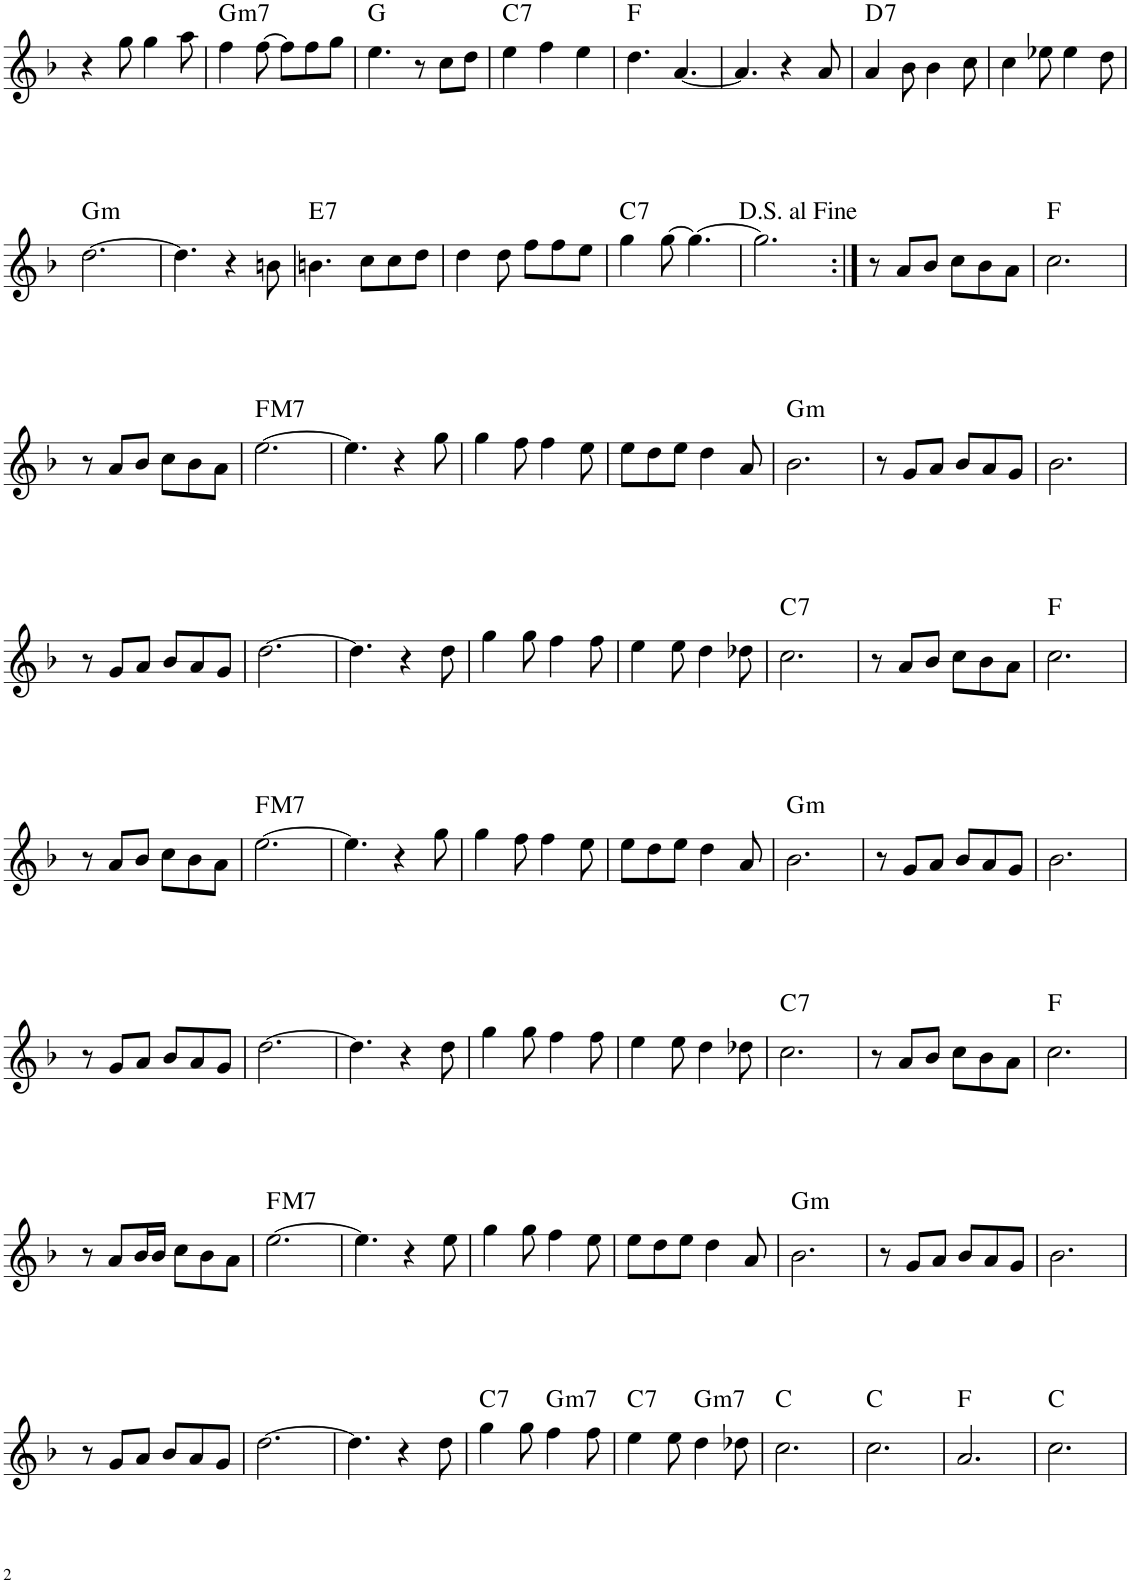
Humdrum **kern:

**kern	**harte
*part1	*part1
*staff1	*
*I"Piano	*
*I'Pno.	*
!!LO:PB:g=z
*clefG2	*
*k[b-]	*
*M6/8	*
=58	=58
4r	.
8gg\	.
4gg\	.
8aa\	.
=59	=59
!	!LO:H:kt=m7
4ff\	G:min7
[8ff\	.
8ff\L]	.
8ff\	.
8gg\J	.
=60	=60
4.ee\	G:maj
8r	.
8cc\L	.
8dd\J	.
=61	=61
!	!LO:H:kt=7
4ee\	C:7
4ff\	.
4ee\	.
=62	=62
4.dd\	F:maj
[4.a/	.
=63	=63
4.a/]	.
4r	.
8a/	.
=64	=64
!	!LO:H:kt=7
4a/	D:7
8b-\	.
4b-\	.
8cc\	.
=65	=65
4cc\	.
8ee-X\	.
4ee-\	.
8dd\	.
!!LO:LB:g=z
=66	=66
!	!LO:H:kt=m
[2.dd\	G:min
=67	=67
4.dd\]	.
4r	.
8bn\	.
=68	=68
!	!LO:H:kt=7
4.bn\	E:7
8cc\L	.
8cc\	.
8dd\J	.
=69	=69
4dd\	.
8dd\	.
8ff\L	.
8ff\	.
8ee\J	.
=70	=70
!	!LO:H:kt=7
4gg\	C:7
[8gg\	.
4.gg\_	.
=71	=71
2.gg\]	.
=72:|!	=72:|!
8r	.
8a/L	.
8b-/J	.
8cc\L	.
8b-\	.
8a\J	.
=73	=73
2.cc\	F:maj
!!LO:LB:g=z
=74	=74
8r	.
8a/L	.
8b-/J	.
8cc\L	.
8b-\	.
8a\J	.
=75	=75
!	!LO:H:kt=M7
[2.ee\	F:maj7
=76	=76
4.ee\]	.
4r	.
8gg\	.
=77	=77
4gg\	.
8ff\	.
4ff\	.
8ee\	.
=78	=78
8ee\L	.
8dd\	.
8ee\J	.
4dd\	.
8a/	.
=79	=79
!	!LO:H:kt=m
2.b-\	G:min
=80	=80
8r	.
8g/L	.
8a/J	.
8b-/L	.
8a/	.
8g/J	.
=81	=81
2.b-\	.
!!LO:LB:g=z
=82	=82
8r	.
8g/L	.
8a/J	.
8b-/L	.
8a/	.
8g/J	.
=83	=83
[2.dd\	.
=84	=84
4.dd\]	.
4r	.
8dd\	.
=85	=85
4gg\	.
8gg\	.
4ff\	.
8ff\	.
=86	=86
4ee\	.
8ee\	.
4dd\	.
8dd-X\	.
=87	=87
!	!LO:H:kt=7
2.cc\	C:7
=88	=88
8r	.
8a/L	.
8b-/J	.
8cc\L	.
8b-\	.
8a\J	.
=89	=89
2.cc\	F:maj
!!LO:LB:g=z
=90	=90
8r	.
8a/L	.
8b-/J	.
8cc\L	.
8b-\	.
8a\J	.
=91	=91
!	!LO:H:kt=M7
[2.ee\	F:maj7
=92	=92
4.ee\]	.
4r	.
8gg\	.
=93	=93
4gg\	.
8ff\	.
4ff\	.
8ee\	.
=94	=94
8ee\L	.
8dd\	.
8ee\J	.
4dd\	.
8a/	.
=95	=95
!	!LO:H:kt=m
2.b-\	G:min
=96	=96
8r	.
8g/L	.
8a/J	.
8b-/L	.
8a/	.
8g/J	.
=97	=97
2.b-\	.
!!LO:LB:g=z
=98	=98
8r	.
8g/L	.
8a/J	.
8b-/L	.
8a/	.
8g/J	.
=99	=99
[2.dd\	.
=100	=100
4.dd\]	.
4r	.
8dd\	.
=101	=101
4gg\	.
8gg\	.
4ff\	.
8ff\	.
=102	=102
4ee\	.
8ee\	.
4dd\	.
8dd-X\	.
=103	=103
!	!LO:H:kt=7
2.cc\	C:7
=104	=104
8r	.
8a/L	.
8b-/J	.
8cc\L	.
8b-\	.
8a\J	.
=105	=105
2.cc\	F:maj
!!LO:LB:g=z
=106	=106
8r	.
8a/L	.
16b-/L	.
16b-/JJ	.
8cc\L	.
8b-\	.
8a\J	.
=107	=107
!	!LO:H:kt=M7
[2.ee\	F:maj7
=108	=108
4.ee\]	.
4r	.
8ee\	.
=109	=109
4gg\	.
8gg\	.
4ff\	.
8ee\	.
=110	=110
8ee\L	.
8dd\	.
8ee\J	.
4dd\	.
8a/	.
=111	=111
!	!LO:H:kt=m
2.b-\	G:min
=112	=112
8r	.
8g/L	.
8a/J	.
8b-/L	.
8a/	.
8g/J	.
=113	=113
2.b-\	.
!!LO:LB:g=z
=114	=114
8r	.
8g/L	.
8a/J	.
8b-/L	.
8a/	.
8g/J	.
=115	=115
[2.dd\	.
=116	=116
4.dd\]	.
4r	.
8dd\	.
=117	=117
!	!LO:H:kt=7
4gg\	C:7
8gg\	.
!	!LO:H:kt=m7
4ff\	G:min7
8ff\	.
=118	=118
!	!LO:H:kt=7
4ee\	C:7
8ee\	.
!	!LO:H:kt=m7
4dd\	G:min7
8dd-X\	.
=119	=119
2.cc\	C:maj
=120	=120
2.cc\	C:maj
=121	=121
2.a/	F:maj
=122	=122
2.cc\	C:maj
=	=
*-	*-
